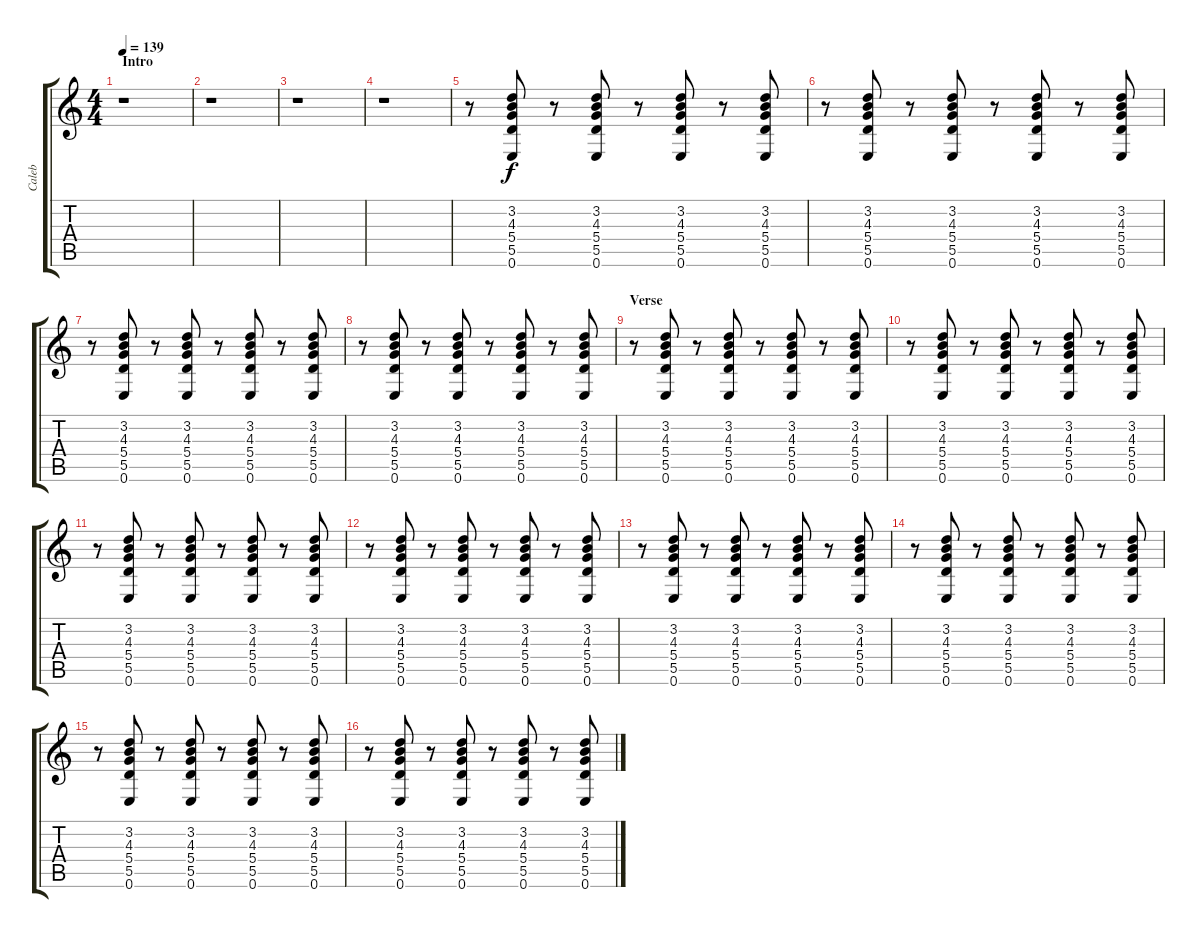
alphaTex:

\track ("Caleb" "Caleb") {instrument distortionguitar}
\staff {score tabs}
\tuning (E4 B3 G3 D3 A2 E2) {hide}
\ts (4 4)
\section ("" " Intro")
\tempo 139
\clef g2
\ks c
r.1{dy f instrument distortionguitar} |
r.1 |
r.1 |
r.1 |
r.8 (3.2 4.3 5.4 5.5 0.6).8 r.8 (3.2 4.3 5.4 5.5 0.6).8 r.8 (3.2 4.3 5.4 5.5 0.6).8 r.8 (3.2 4.3 5.4 5.5 0.6).8 |
r.8 (3.2 4.3 5.4 5.5 0.6).8 r.8 (3.2 4.3 5.4 5.5 0.6).8 r.8 (3.2 4.3 5.4 5.5 0.6).8 r.8 (3.2 4.3 5.4 5.5 0.6).8 |
r.8 (3.2 4.3 5.4 5.5 0.6).8 r.8 (3.2 4.3 5.4 5.5 0.6).8 r.8 (3.2 4.3 5.4 5.5 0.6).8 r.8 (3.2 4.3 5.4 5.5 0.6).8 |
r.8 (3.2 4.3 5.4 5.5 0.6).8 r.8 (3.2 4.3 5.4 5.5 0.6).8 r.8 (3.2 4.3 5.4 5.5 0.6).8 r.8 (3.2 4.3 5.4 5.5 0.6).8 |
\section ("" "Verse")
r.8 (3.2 4.3 5.4 5.5 0.6).8 r.8 (3.2 4.3 5.4 5.5 0.6).8 r.8 (3.2 4.3 5.4 5.5 0.6).8 r.8 (3.2 4.3 5.4 5.5 0.6).8 |
r.8 (3.2 4.3 5.4 5.5 0.6).8 r.8 (3.2 4.3 5.4 5.5 0.6).8 r.8 (3.2 4.3 5.4 5.5 0.6).8 r.8 (3.2 4.3 5.4 5.5 0.6).8 |
r.8 (3.2 4.3 5.4 5.5 0.6).8 r.8 (3.2 4.3 5.4 5.5 0.6).8 r.8 (3.2 4.3 5.4 5.5 0.6).8 r.8 (3.2 4.3 5.4 5.5 0.6).8 |
r.8 (3.2 4.3 5.4 5.5 0.6).8 r.8 (3.2 4.3 5.4 5.5 0.6).8 r.8 (3.2 4.3 5.4 5.5 0.6).8 r.8 (3.2 4.3 5.4 5.5 0.6).8 |
r.8 (3.2 4.3 5.4 5.5 0.6).8 r.8 (3.2 4.3 5.4 5.5 0.6).8 r.8 (3.2 4.3 5.4 5.5 0.6).8 r.8 (3.2 4.3 5.4 5.5 0.6).8 |
r.8 (3.2 4.3 5.4 5.5 0.6).8 r.8 (3.2 4.3 5.4 5.5 0.6).8 r.8 (3.2 4.3 5.4 5.5 0.6).8 r.8 (3.2 4.3 5.4 5.5 0.6).8 |
r.8 (3.2 4.3 5.4 5.5 0.6).8 r.8 (3.2 4.3 5.4 5.5 0.6).8 r.8 (3.2 4.3 5.4 5.5 0.6).8 r.8 (3.2 4.3 5.4 5.5 0.6).8 |
r.8 (3.2 4.3 5.4 5.5 0.6).8 r.8 (3.2 4.3 5.4 5.5 0.6).8 r.8 (3.2 4.3 5.4 5.5 0.6).8 r.8 (3.2 4.3 5.4 5.5 0.6).8
